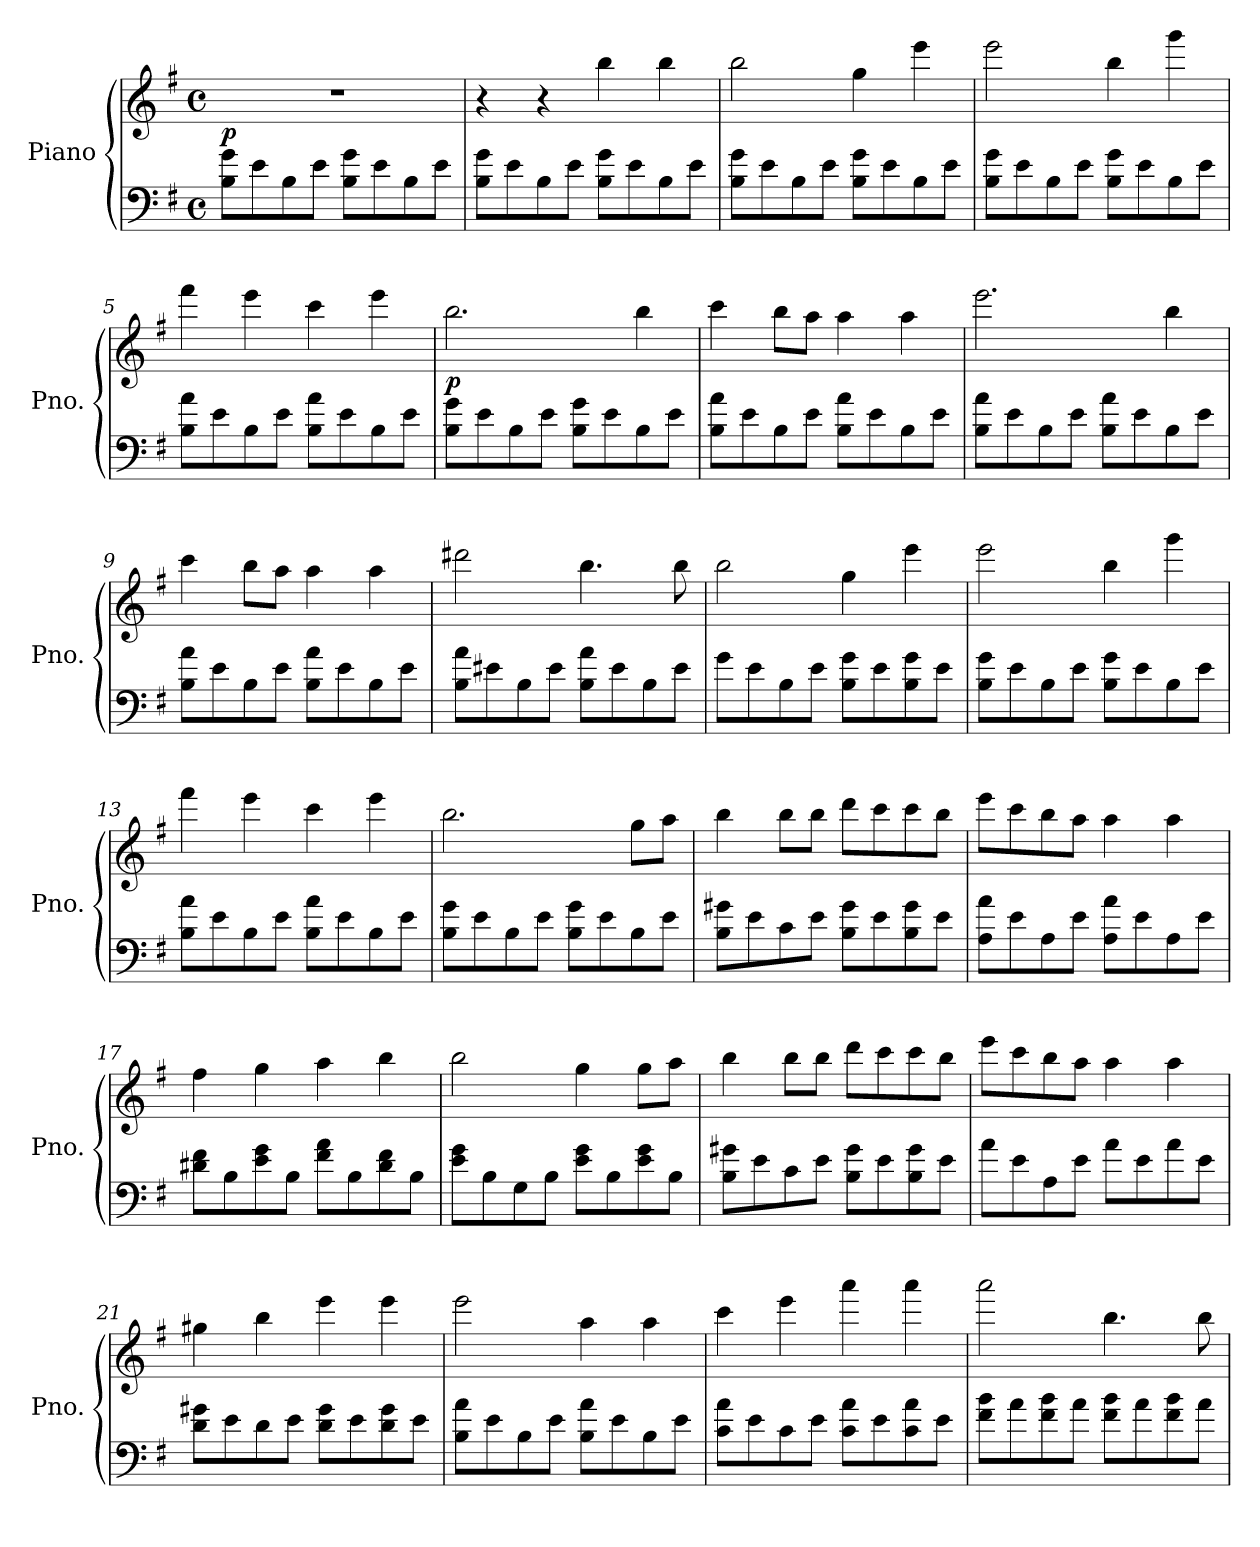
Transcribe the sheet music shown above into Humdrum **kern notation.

**kern	**kern	**dynam
*part1	*part1	*part1
*staff2	*staff1	*staff1/2
*I"Piano	*	*
*I'Pno.	*	*
*clefF4	*clefG2	*
*k[f#]	*k[f#]	*
*M4/4	*M4/4	*
*met(c)	*met(c)	*
*MM206	*MM206	*
=1	=1	=1
!	!	!LO:DY:a=2
8B\ 8g\L	1r	p
8e\	.	.
8B\	.	.
8e\J	.	.
8B\ 8g\L	.	.
8e\	.	.
8B\	.	.
8e\J	.	.
=2	=2	=2
8B\ 8g\L	4r	.
8e\	.	.
8B\	4r	.
8e\J	.	.
8B\ 8g\L	4bb\	.
8e\	.	.
8B\	4bb\	.
8e\J	.	.
=3	=3	=3
8B\ 8g\L	2bb\	.
8e\	.	.
8B\	.	.
8e\J	.	.
8B\ 8g\L	4gg\	.
8e\	.	.
8B\	4eee\	.
8e\J	.	.
=4	=4	=4
8B\ 8g\L	2eee\	.
8e\	.	.
8B\	.	.
8e\J	.	.
8B\ 8g\L	4bb\	.
8e\	.	.
8B\	4ggg\	.
8e\J	.	.
!!LO:LB:g=z
=5	=5	=5
8B\ 8a\L	4fff#\	.
8e\	.	.
8B\	4eee\	.
8e\J	.	.
8B\ 8a\L	4ccc\	.
8e\	.	.
8B\	4eee\	.
8e\J	.	.
=6	=6	=6
!	!	!LO:DY:a=2
8B\ 8g\L	2.bb\	p
8e\	.	.
8B\	.	.
8e\J	.	.
8B\ 8g\L	.	.
8e\	.	.
8B\	4bb\	.
8e\J	.	.
=7	=7	=7
8B\ 8a\L	4ccc\	.
8e\	.	.
8B\	8bb\L	.
8e\J	8aa\J	.
8B\ 8a\L	4aa\	.
8e\	.	.
8B\	4aa\	.
8e\J	.	.
=8	=8	=8
8B\ 8a\L	2.eee\	.
8e\	.	.
8B\	.	.
8e\J	.	.
8B\ 8a\L	.	.
8e\	.	.
8B\	4bb\	.
8e\J	.	.
!!LO:LB:g=z
=9	=9	=9
8B\ 8a\L	4ccc\	.
8e\	.	.
8B\	8bb\L	.
8e\J	8aa\J	.
8B\ 8a\L	4aa\	.
8e\	.	.
8B\	4aa\	.
8e\J	.	.
=10	=10	=10
8B\ 8a\L	2ddd#X\	.
8e#X\	.	.
8B\	.	.
8e#\J	.	.
8B\ 8a\L	4.bb\	.
8e#\	.	.
8B\	.	.
8e#\J	8bb\	.
=11	=11	=11
8g\L	2bb\	.
8e\	.	.
8B\	.	.
8e\J	.	.
8B\ 8g\L	4gg\	.
8e\	.	.
8B\ 8g\	4eee\	.
8e\J	.	.
=12	=12	=12
8B\ 8g\L	2eee\	.
8e\	.	.
8B\	.	.
8e\J	.	.
8B\ 8g\L	4bb\	.
8e\	.	.
8B\	4ggg\	.
8e\J	.	.
!!LO:LB:g=z
=13	=13	=13
8B\ 8a\L	4fff#\	.
8e\	.	.
8B\	4eee\	.
8e\J	.	.
8B\ 8a\L	4ccc\	.
8e\	.	.
8B\	4eee\	.
8e\J	.	.
=14	=14	=14
8B\ 8g\L	2.bb\	.
8e\	.	.
8B\	.	.
8e\J	.	.
8B\ 8g\L	.	.
8e\	.	.
8B\	8gg\L	.
8e\J	8aa\J	.
=15	=15	=15
8B\ 8g#X\L	4bb\	.
8e\	.	.
8c\	8bb\L	.
8e\J	8bb\J	.
8B\ 8g#\L	8ddd\L	.
8e\	8ccc\	.
8B\ 8g#\	8ccc\	.
8e\J	8bb\J	.
=16	=16	=16
8A\ 8a\L	8eee\L	.
8e\	8ccc\	.
8A\	8bb\	.
8e\J	8aa\J	.
8A\ 8a\L	4aa\	.
8e\	.	.
8A\	4aa\	.
8e\J	.	.
!!LO:LB:g=z
=17	=17	=17
8d#X\ 8f#\L	4ff#\	.
8B\	.	.
8e\ 8g\	4gg\	.
8B\J	.	.
8f#\ 8a\L	4aa\	.
8B\	.	.
8d#\ 8f#\	4bb\	.
8B\J	.	.
=18	=18	=18
8e\ 8g\L	2bb\	.
8B\	.	.
8G\	.	.
8B\J	.	.
8e\ 8g\L	4gg\	.
8B\	.	.
8e\ 8g\	8gg\L	.
8B\J	8aa\J	.
=19	=19	=19
8B\ 8g#X\L	4bb\	.
8e\	.	.
8c\	8bb\L	.
8e\J	8bb\J	.
8B\ 8g#\L	8ddd\L	.
8e\	8ccc\	.
8B\ 8g#\	8ccc\	.
8e\J	8bb\J	.
=20	=20	=20
8a\L	8eee\L	.
8e\	8ccc\	.
8A\	8bb\	.
8e\J	8aa\J	.
8a\L	4aa\	.
8e\	.	.
8a\	4aa\	.
8e\J	.	.
!!LO:PB:g=z
=21	=21	=21
8d\ 8g#X\L	4gg#X\	.
8e\	.	.
8d\	4bb\	.
8e\J	.	.
8d\ 8g#\L	4eee\	.
8e\	.	.
8d\ 8g#\	4eee\	.
8e\J	.	.
=22	=22	=22
8B\ 8a\L	2eee\	.
8e\	.	.
8B\	.	.
8e\J	.	.
8B\ 8a\L	4aa\	.
8e\	.	.
8B\	4aa\	.
8e\J	.	.
=23	=23	=23
8c\ 8a\L	4ccc\	.
8e\	.	.
8c\	4eee\	.
8e\J	.	.
8c\ 8a\L	4aaa\	.
8e\	.	.
8c\ 8a\	4aaa\	.
8e\J	.	.
=24	=24	=24
8f#\ 8b\L	2aaa\	.
8a\	.	.
8f#\ 8b\	.	.
8a\J	.	.
8f#\ 8b\L	4.bb\	.
8a\	.	.
8f#\ 8b\	.	.
8a\J	8bb\	.
=	=	=
*-	*-	*-
